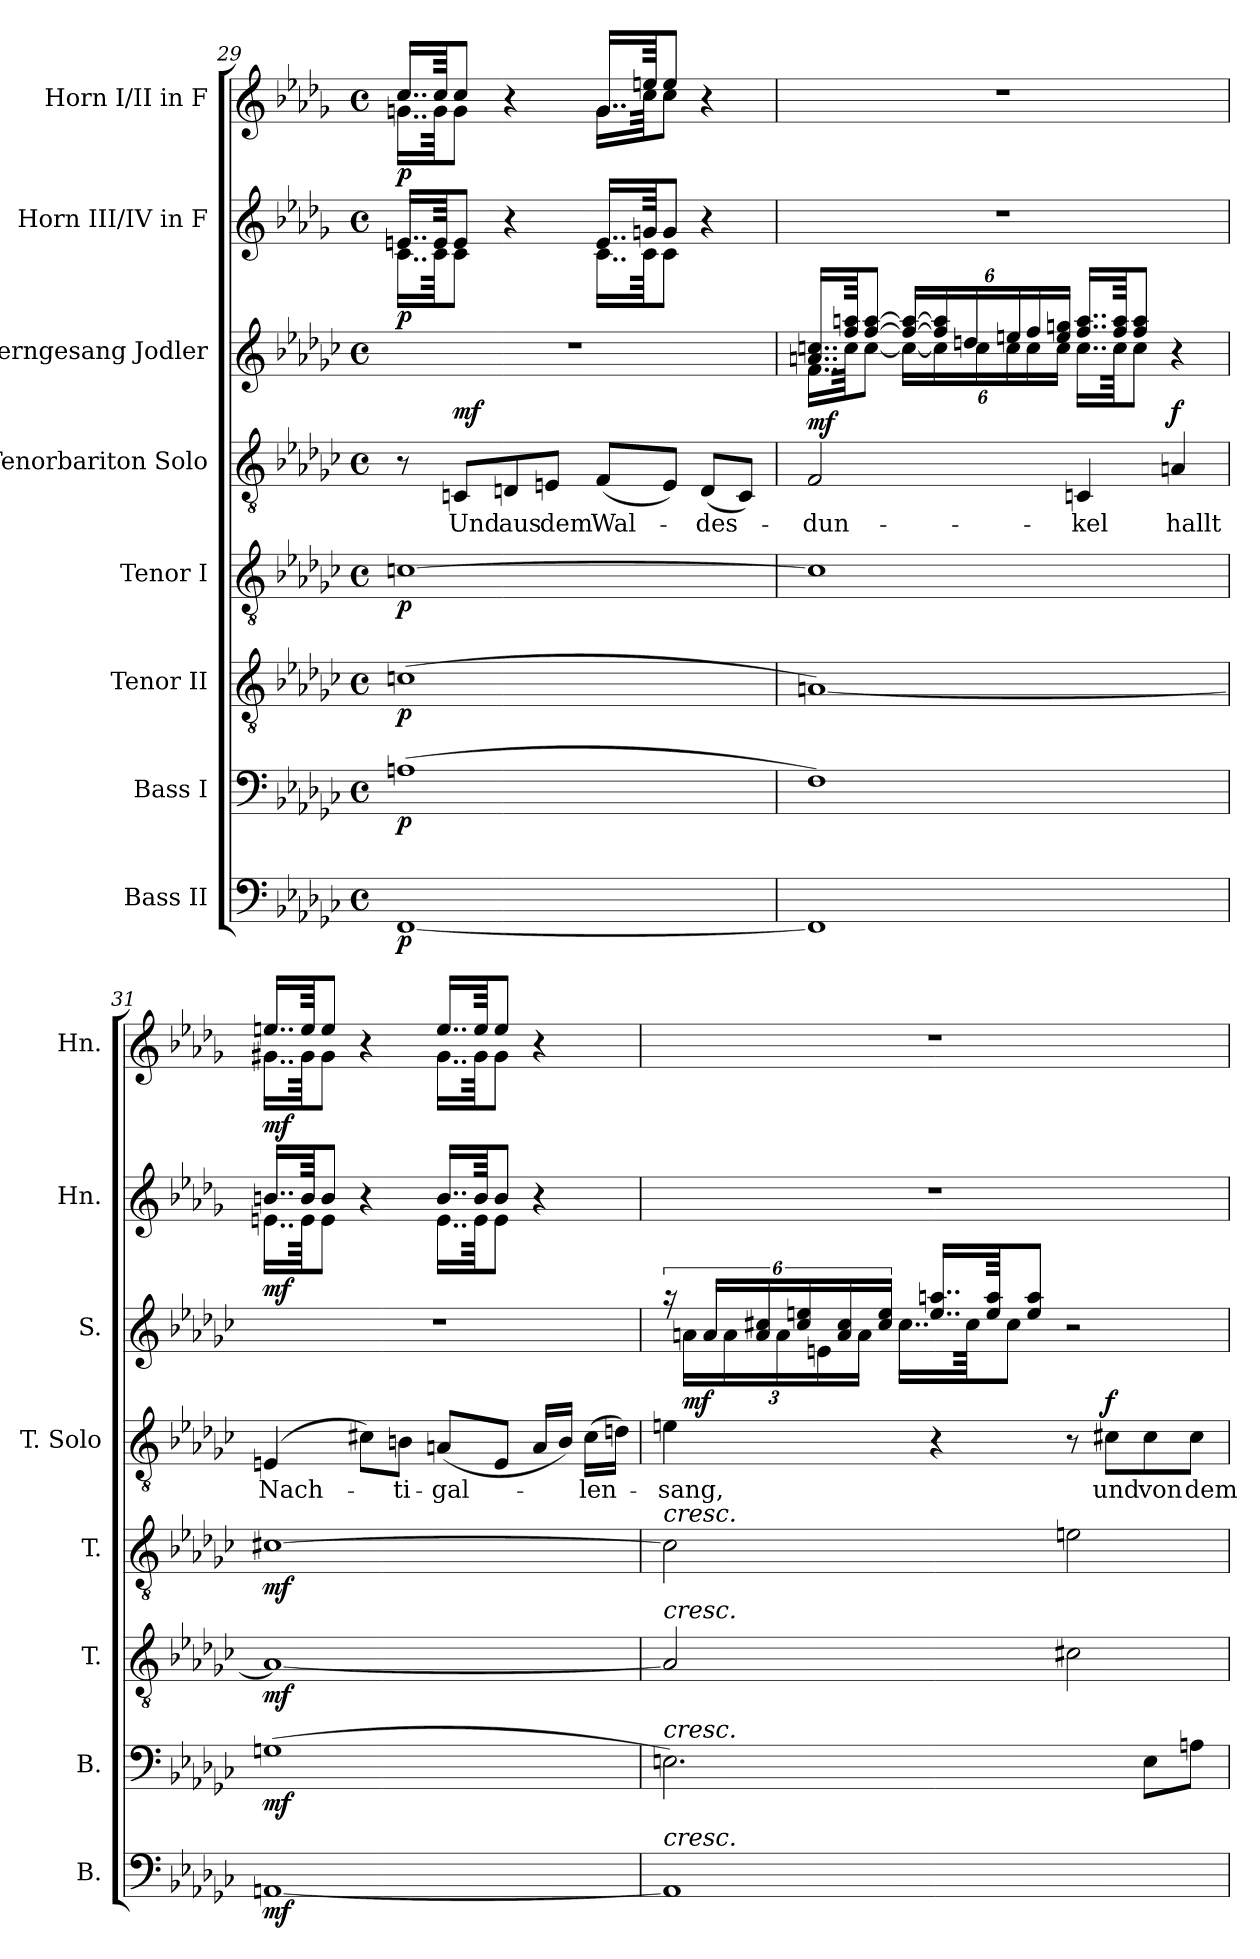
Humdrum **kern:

**kern	**dynam	**kern	**dynam	**kern	**dynam	**kern	**dynam	**kern	**text	**dynam	**kern	**dynam	**kern	**dynam	**kern	**dynam
*part8	*part8	*part7	*part7	*part6	*part6	*part5	*part5	*part4	*part4	*part4	*part3	*part3	*part2	*part2	*part1	*part1
*staff8	*staff8	*staff7	*staff7	*staff6	*staff6	*staff5	*staff5	*staff4	*staff4	*staff4	*staff3	*staff3	*staff2	*staff2	*staff1	*staff1
*I"Bass II	*	*I"Bass I	*	*I"Tenor II	*	*I"Tenor I	*	*I"Tenorbariton Solo	*	*	*I"Ferngesang Jodler	*	*I"Horn III/IV in F	*	*I"Horn I/II in F	*
*I'B.	*	*I'B.	*	*I'T.	*	*I'T.	*	*I'T. Solo	*	*	*I'S.	*	*I'Hn.	*	*I'Hn.	*
*clefF4	*	*clefF4	*	*clefGv2	*	*clefGv2	*	*clefGv2	*	*	*clefG2	*	*clefG2	*	*clefG2	*
*	*	*	*	*ITrd7c12	*	*ITrd7c12	*	*ITrd7c12	*	*	*	*	*ITrd4c7	*	*ITrd4c7	*
*k[b-e-a-d-g-c-]	*	*k[b-e-a-d-g-c-]	*	*k[b-e-a-d-g-c-]	*	*k[b-e-a-d-g-c-]	*	*k[b-e-a-d-g-c-]	*	*	*k[b-e-a-d-g-c-]	*	*k[b-e-a-d-g-c-]	*	*k[b-e-a-d-g-c-]	*
*G-:	*	*G-:	*	*G-:	*	*G-:	*	*G-:	*	*	*G-:	*	*G-:	*	*G-:	*
*M4/4	*	*M4/4	*	*M4/4	*	*M4/4	*	*M4/4	*	*	*M4/4	*	*M4/4	*	*M4/4	*
*met(c)	*	*met(c)	*	*met(c)	*	*met(c)	*	*met(c)	*	*	*met(c)	*	*met(c)	*	*met(c)	*
=29	=29	=29	=29	=29	=29	=29	=29	=29	=29	=29	=29	=29	=29	=29	=29	=29
*	*	*	*	*	*	*	*	*	*	*	*	*	*^	*	*^	*
!	!LO:DY:b	!	!LO:DY:b	!	!LO:DY:b	!	!LO:DY:b	!	!	!	!	!	!	!	!LO:DY:b	!	!	!LO:DY:b
[1FF	p	(>1An	p	(>1Cn	p	[1Cn	p	8r	.	.	1r	.	16..An/LL	16..F\LL	p	16..f/LL	16..cn\LL	p
.	.	.	.	.	.	.	.	.	.	.	.	.	64A/JKK	64F\JKK	.	64f/JKK	64c\JKK	.
!	!	!	!	!	!	!	!	!	!LO:LY:b	!LO:DY:b	!	!	!	!	!	!	!	!
.	.	.	.	.	.	.	.	8CCn/L	Und	mf	.	.	8A/J	8F\J	.	8f/J	8c\J	.
!	!	!	!	!	!	!	!	!	!LO:LY:b	!	!	!	!	!	!	!	!	!
.	.	.	.	.	.	.	.	8DDn/	aus	.	.	.	4r	4ryy	.	4r	4ryy	.
!	!	!	!	!	!	!	!	!	!LO:LY:b	!	!	!	!	!	!	!	!	!
.	.	.	.	.	.	.	.	8EEn/J	dem	.	.	.	.	.	.	.	.	.
!	!	!	!	!	!	!	!	!	!LO:LY:b	!	!	!	!	!	!	!	!	!
.	.	.	.	.	.	.	.	(<8FF/L	Wal-	.	.	.	16..A/LL	16..F\LL	.	16..c/LL	16..c\LL	.
.	.	.	.	.	.	.	.	.	.	.	.	.	64cn/JKK	64F\JKK	.	64an/JKK	64f\JKK	.
.	.	.	.	.	.	.	.	8EE/J)	.	.	.	.	8c/J	8F\J	.	8a/J	8f\J	.
!	!	!	!	!	!	!	!	!	!LO:LY:b	!	!	!	!	!	!	!	!	!
.	.	.	.	.	.	.	.	(<8DD/L	-des-	.	.	.	4r	4ryy	.	4r	4ryy	.
.	.	.	.	.	.	.	.	8CC/J)	.	.	.	.	.	.	.	.	.	.
*	*	*	*	*	*	*	*	*	*	*	*	*	*v	*v	*	*	*	*
*	*	*	*	*	*	*	*	*	*	*	*	*	*	*	*v	*v	*
!!LO:LB:g=z
=30	=30	=30	=30	=30	=30	=30	=30	=30	=30	=30	=30	=30	=30	=30	=30	=30
!	!	!	!	!	!	!	!	!	!LO:LY:b	!	!	!LO:DY:b	!	!	!	!
*	*	*	*	*	*	*	*	*	*	*	*^	*	*	*	*	*
1FF]	.	1F)	.	[1AAn)	.	1C]	.	2FF/	-dun-	.	16..an/ 16..ccn/LL	16..f\LL	mf	1r	.	1r	.
.	.	.	.	.	.	.	.	.	.	.	64ff/ 64aan/JKK	64cc\JKK	.	.	.	.	.
.	.	.	.	.	.	.	.	.	.	.	[8ff/ [8aa/J	[8cc\J	.	.	.	.	.
*	*	*	*	*	*	*	*	*	*	*	*Xbrackettup	*	*	*	*	*	*
.	.	.	.	.	.	.	.	.	.	.	24ff/_ 24aa/_LL	24cc\LL_	.	.	.	.	.
.	.	.	.	.	.	.	.	.	.	.	24ff/] 24aa/]	24cc\]	.	.	.	.	.
.	.	.	.	.	.	.	.	.	.	.	24ddn/	24cc\	.	.	.	.	.
.	.	.	.	.	.	.	.	.	.	.	24een/	24cc\	.	.	.	.	.
.	.	.	.	.	.	.	.	.	.	.	24ff/	24cc\	.	.	.	.	.
.	.	.	.	.	.	.	.	.	.	.	24ee/ 24ggn/JJ	24cc\JJ	.	.	.	.	.
!	!	!	!	!	!	!	!	!	!LO:LY:b	!	!	!	!	!	!	!	!
.	.	.	.	.	.	.	.	4CCn/	-kel	.	16..ff/ 16..aa/LL	16..cc\LL	.	.	.	.	.
.	.	.	.	.	.	.	.	.	.	.	64ff/ 64aa/JKK	64cc\JKK	.	.	.	.	.
.	.	.	.	.	.	.	.	.	.	.	8ff/ 8aa/J	8cc\J	.	.	.	.	.
!	!	!	!	!	!	!	!	!	!LO:LY:b	!LO:DY:b	!	!	!	!	!	!	!
.	.	.	.	.	.	.	.	4AAn/	hallt	f	4r	4ryy	.	.	.	.	.
!!LO:PB:g=z
=31	=31	=31	=31	=31	=31	=31	=31	=31	=31	=31	=31	=31	=31	=31	=31	=31	=31
!	!LO:DY:b	!	!LO:DY:b	!	!LO:DY:b	!	!LO:DY:b	!	!LO:LY:b	!	!	!	!	!	!LO:DY:b	!	!LO:DY:b
*	*	*	*	*	*	*	*	*	*	*	*v	*v	*	*^	*	*^	*
[1AAn	mf	(>1Gn	mf	1AA_	mf	[1C#X	mf	(>4EEn/	Nach-	.	1r	.	16..en/LL	16..An\LL	mf	16..an/LL	16..c#X\LL	mf
.	.	.	.	.	.	.	.	.	.	.	.	.	64e/JKK	64A\JKK	.	64a/JKK	64c#\JKK	.
.	.	.	.	.	.	.	.	.	.	.	.	.	8e/J	8A\J	.	8a/J	8c#\J	.
.	.	.	.	.	.	.	.	8C#X\L)	.	.	.	.	4r	4ryy	.	4r	4ryy	.
!	!	!	!	!	!	!	!	!	!LO:LY:b	!	!	!	!	!	!	!	!	!
.	.	.	.	.	.	.	.	8BBn\J	-ti-	.	.	.	.	.	.	.	.	.
!	!	!	!	!	!	!	!	!	!LO:LY:b	!	!	!	!	!	!	!	!	!
.	.	.	.	.	.	.	.	(<8AAn/L	-gal-	.	.	.	16..e/LL	16..A\LL	.	16..a/LL	16..c#\LL	.
.	.	.	.	.	.	.	.	.	.	.	.	.	64e/JKK	64A\JKK	.	64a/JKK	64c#\JKK	.
.	.	.	.	.	.	.	.	8EE/J	.	.	.	.	8e/J	8A\J	.	8a/J	8c#\J	.
.	.	.	.	.	.	.	.	16AA/LL	.	.	.	.	4r	4ryy	.	4r	4ryy	.
.	.	.	.	.	.	.	.	16BB/JJ)	.	.	.	.	.	.	.	.	.	.
!	!	!	!	!	!	!	!	!	!LO:LY:b	!	!	!	!	!	!	!	!	!
.	.	.	.	.	.	.	.	(>16C#\LL	-len-	.	.	.	.	.	.	.	.	.
.	.	.	.	.	.	.	.	16Dn\JJ)	.	.	.	.	.	.	.	.	.	.
*	*	*	*	*	*	*	*	*	*	*	*	*	*v	*v	*	*	*	*
*	*	*	*	*	*	*	*	*	*	*	*	*	*	*	*v	*v	*
=32	=32	=32	=32	=32	=32	=32	=32	=32	=32	=32	=32	=32	=32	=32	=32	=32
!	!	!	!	!	!	!	!	!	!LO:LY:b	!	!	!	!	!	!	!
*	*	*	*	*	*	*	*	*	*	*	*brackettup	*	*	*	*	*
*	*	*	*	*	*	*	*	*	*	*	*^	*	*	*	*	*
!	!	!	!	!	!	!LO:TX:a:i:t=cresc.	!	!	!	!	!	!	!	!	!	!	!
!	!	!	!	!LO:TX:a:i:t=cresc.	!	!	!	!	!	!	!	!	!	!	!	!	!
!	!	!LO:TX:a:i:t=cresc.	!	!	!	!	!	!	!	!	!	!	!	!	!	!	!
!LO:TX:a:i:t=cresc.	!	!	!	!	!	!	!	!	!	!	!	!	!	!	!	!	!
1AA]	.	2.En\)	.	2AA/]	.	2C#\]	.	4En\	-sang,	.	24r	1920%79ryy	.	1r	.	1r	.
*	*	*	*	*	*	*	*	*	*	*	*	*Xbrackettup	*	*	*	*	*
.	.	.	.	.	.	.	.	.	.	.	.	24an\LL	.	.	.	.	.
!	!	!	!	!	!	!	!	!	!	!	!	!	!LO:DY:b	!	!	!	!
.	.	.	.	.	.	.	.	.	.	.	24a/LL	.	mf	.	.	.	.
.	.	.	.	.	.	.	.	.	.	.	.	24a\	.	.	.	.	.
.	.	.	.	.	.	.	.	.	.	.	24a/ 24cc#X/	.	.	.	.	.	.
.	.	.	.	.	.	.	.	.	.	.	.	24a\	.	.	.	.	.
.	.	.	.	.	.	.	.	.	.	.	24cc#/ 24een/	.	.	.	.	.	.
.	.	.	.	.	.	.	.	.	.	.	.	24en\	.	.	.	.	.
.	.	.	.	.	.	.	.	.	.	.	24a/ 24cc#/	.	.	.	.	.	.
.	.	.	.	.	.	.	.	.	.	.	.	24a\JJ	.	.	.	.	.
.	.	.	.	.	.	.	.	.	.	.	24cc#/ 24ee/JJ	.	.	.	.	.	.
.	.	.	.	.	.	.	.	.	.	.	.	16..cc#\LL	.	.	.	.	.
.	.	.	.	.	.	.	.	4r	.	.	16..ee/ 16..aan/LL	.	.	.	.	.	.
.	.	.	.	.	.	.	.	.	.	.	.	64cc#\JKK	.	.	.	.	.
.	.	.	.	.	.	.	.	.	.	.	64ee/ 64aa/JKK	.	.	.	.	.	.
.	.	.	.	.	.	.	.	.	.	.	.	8cc#\J	.	.	.	.	.
.	.	.	.	.	.	.	.	.	.	.	8ee/ 8aa/J	.	.	.	.	.	.
.	.	.	.	.	.	.	.	.	.	.	.	1920%961ryy	.	.	.	.	.
.	.	.	.	2C#X\	.	2En\	.	8r	.	.	2r	.	.	.	.	.	.
!	!	!	!	!	!	!	!	!	!LO:LY:b	!LO:DY:b	!	!	!	!	!	!	!
.	.	.	.	.	.	.	.	8C#X\L	und	f	.	.	.	.	.	.	.
!	!	!	!	!	!	!	!	!	!LO:LY:b	!	!	!	!	!	!	!	!
.	.	8E\L	.	.	.	.	.	8C#\	von	.	.	.	.	.	.	.	.
!	!	!	!	!	!	!	!	!	!LO:LY:b	!	!	!	!	!	!	!	!
.	.	8An\J	.	.	.	.	.	8C#\J	dem	.	.	.	.	.	.	.	.
*	*	*	*	*	*	*	*	*	*	*	*v	*v	*	*	*	*	*
=	=	=	=	=	=	=	=	=	=	=	=	=	=	=	=	=
*-	*-	*-	*-	*-	*-	*-	*-	*-	*-	*-	*-	*-	*-	*-	*-	*-
